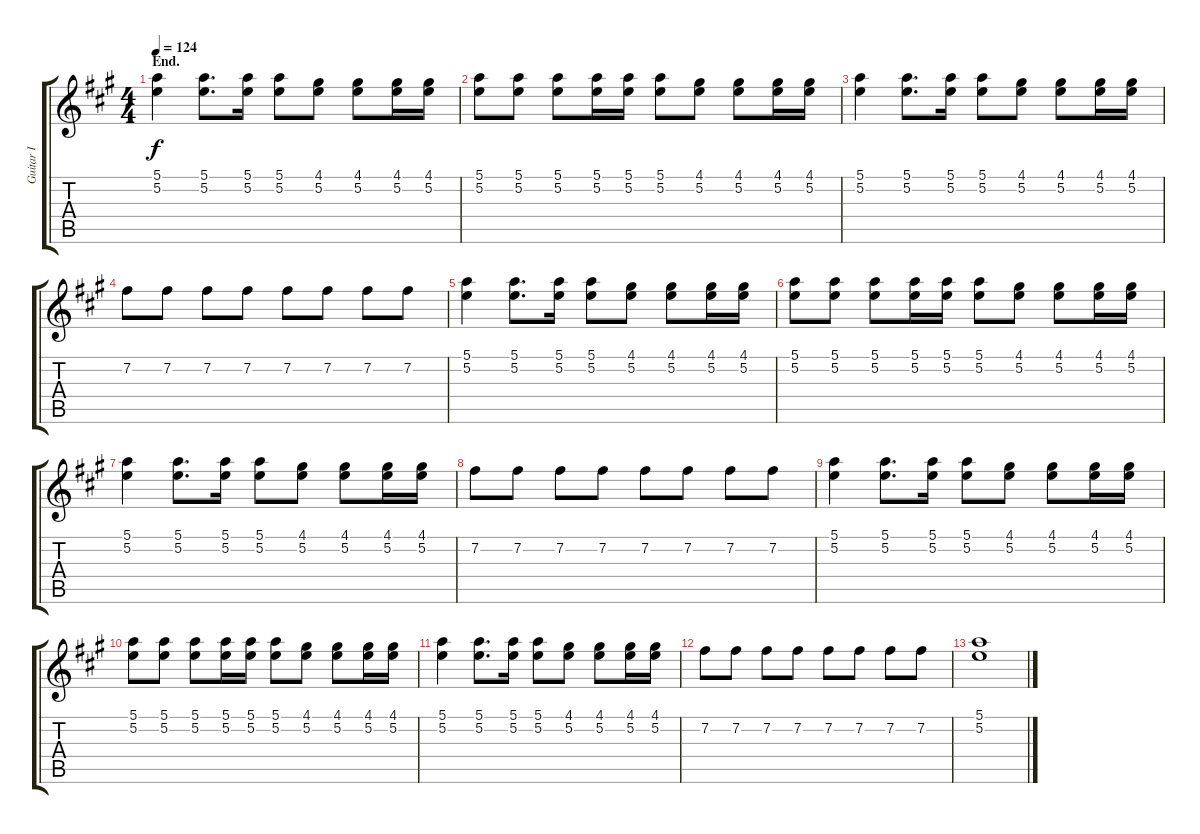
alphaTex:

\track ("Guitar I" "Guitar I") {instrument overdrivenguitar}
\staff {score tabs}
\tuning (E4 B3 G3 D3 A2 E2) {hide}
\ts (4 4)
\section ("" "End.")
\tempo 124
\clef g2
\ks f#minor
(5.1 5.2).4{dy f volume 3 instrument electricguitarclean} (5.1 5.2).8{d} (5.1 5.2).16 (5.1 5.2).8 (4.1 5.2).8 (4.1 5.2).8 (4.1 5.2).16 (4.1 5.2).16 |
(5.1 5.2).8 (5.1 5.2).8 (5.1 5.2).8 (5.1 5.2).16 (5.1 5.2).16 (5.1 5.2).8 (4.1 5.2).8 (4.1 5.2).8 (4.1 5.2).16 (4.1 5.2).16 |
(5.1 5.2).4 (5.1 5.2).8{d} (5.1 5.2).16 (5.1 5.2).8 (4.1 5.2).8 (4.1 5.2).8 (4.1 5.2).16 (4.1 5.2).16 |
7.2.8 7.2.8 7.2.8 7.2.8 7.2.8 7.2.8 7.2.8 7.2.8 |
(5.1 5.2).4 (5.1 5.2).8{d} (5.1 5.2).16 (5.1 5.2).8 (4.1 5.2).8 (4.1 5.2).8 (4.1 5.2).16 (4.1 5.2).16 |
(5.1 5.2).8 (5.1 5.2).8 (5.1 5.2).8 (5.1 5.2).16 (5.1 5.2).16 (5.1 5.2).8 (4.1 5.2).8 (4.1 5.2).8 (4.1 5.2).16 (4.1 5.2).16 |
(5.1 5.2).4 (5.1 5.2).8{d} (5.1 5.2).16 (5.1 5.2).8 (4.1 5.2).8 (4.1 5.2).8 (4.1 5.2).16 (4.1 5.2).16 |
7.2.8 7.2.8 7.2.8 7.2.8 7.2.8 7.2.8 7.2.8 7.2.8 |
(5.1 5.2).4 (5.1 5.2).8{d} (5.1 5.2).16 (5.1 5.2).8 (4.1 5.2).8 (4.1 5.2).8 (4.1 5.2).16 (4.1 5.2).16 |
(5.1 5.2).8 (5.1 5.2).8 (5.1 5.2).8 (5.1 5.2).16 (5.1 5.2).16 (5.1 5.2).8 (4.1 5.2).8 (4.1 5.2).8 (4.1 5.2).16 (4.1 5.2).16 |
(5.1 5.2).4 (5.1 5.2).8{d} (5.1 5.2).16 (5.1 5.2).8 (4.1 5.2).8 (4.1 5.2).8 (4.1 5.2).16 (4.1 5.2).16 |
7.2.8 7.2.8 7.2.8 7.2.8 7.2.8 7.2.8 7.2.8 7.2.8 |
(5.1 5.2).1
